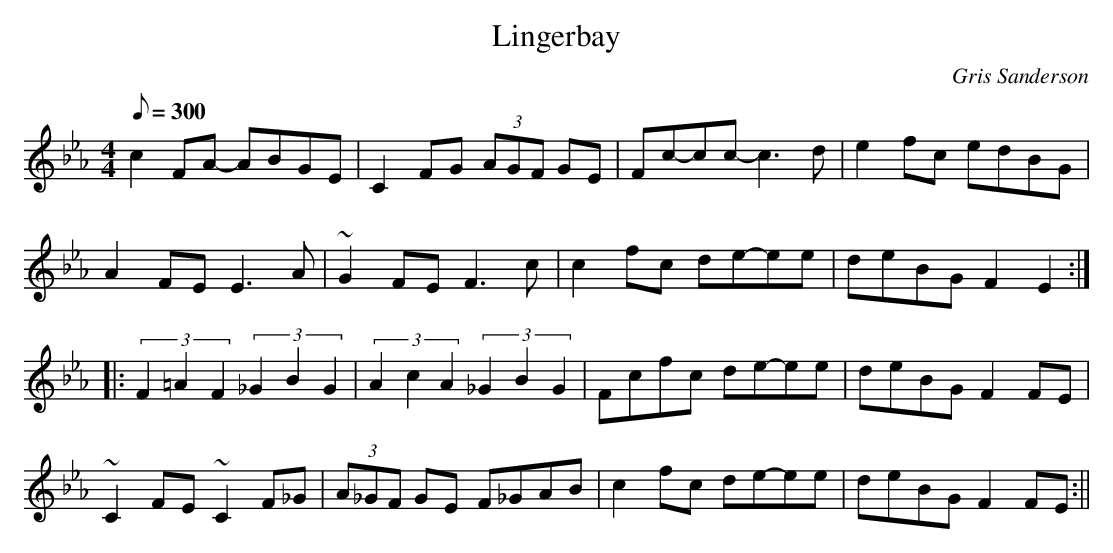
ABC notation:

X:1
T:Lingerbay
M:4/4
L:1/8
C:Gris Sanderson
Q:300
K:Fdor
c2FA- ABGE|C2FG (3AGF GE|Fc-cc- c3d|e2fc edBG|
A2FE E3A|~G2FE F3c|c2fc de-ee|deBG F2E2:|
|:(3F2=A2F2 (3_G2B2G2|(3A2c2A2 (3_G2B2G2|Fcfc de-ee|deBGF2FE|
~C2FE ~C2F_G|(3A_GF GE F_GAB|c2fc de-ee|deBG F2 FE:||
